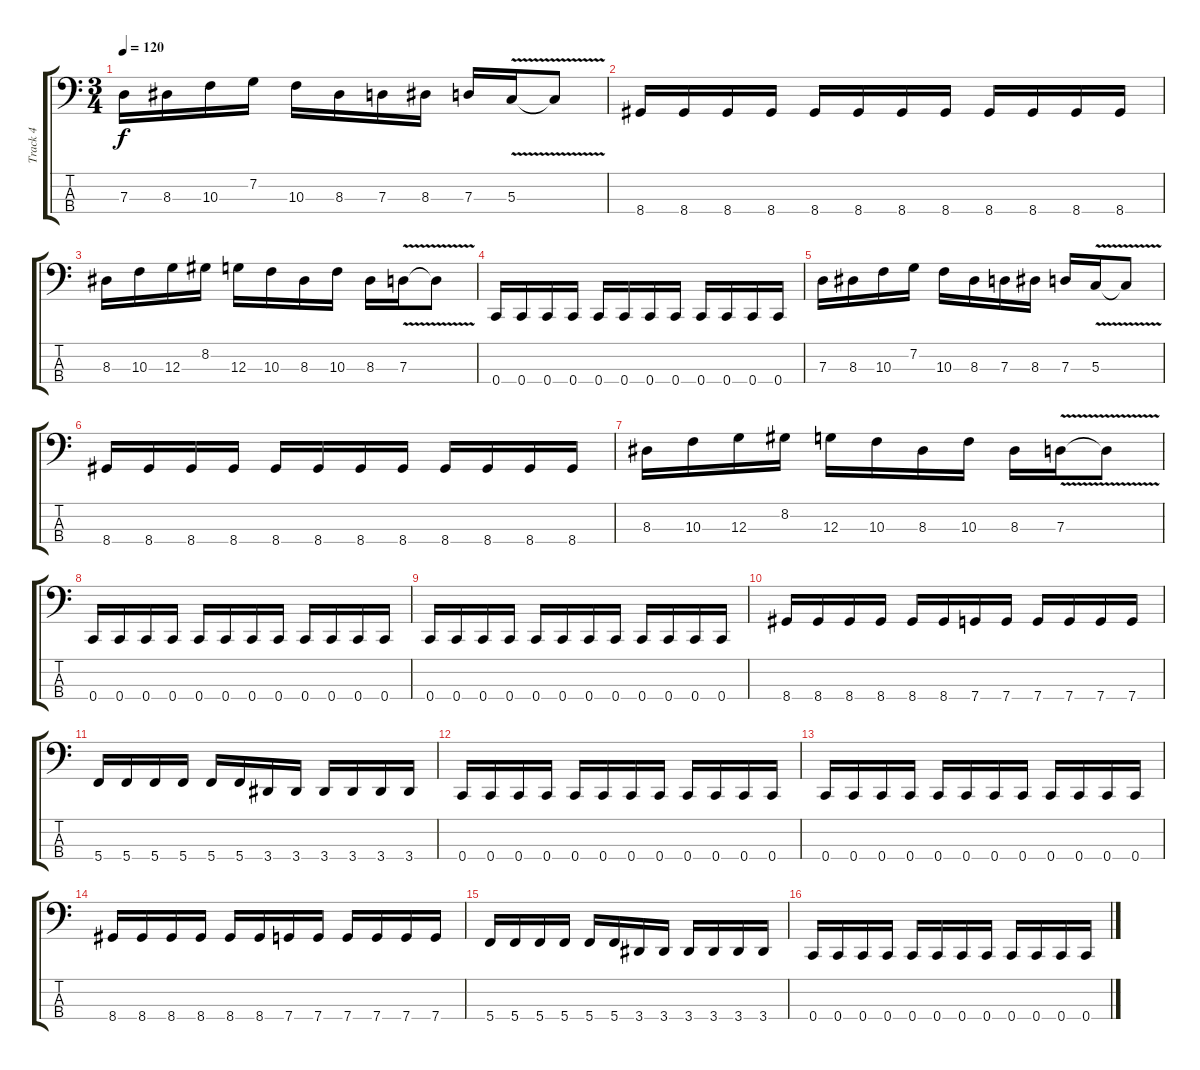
\track ("Track 4" "Track 4") {instrument electricbassfinger}
\staff {score tabs}
\tuning (F2 C2 G1 C1) {hide}
\ts (3 4)
\tempo 120
\clef f4
\ks c
7.3.16{dy f} 8.3.16 10.3.16 7.2.16 10.3.16 8.3.16 7.3.16 8.3.16 7.3.16 5.3{v}.16 5.3{t}.8 |
8.4.16 8.4.16 8.4.16 8.4.16 8.4.16 8.4.16 8.4.16 8.4.16 8.4.16 8.4.16 8.4.16 8.4.16 |
8.3.16 10.3.16 12.3.16 8.2.16 12.3.16 10.3.16 8.3.16 10.3.16 8.3.16 7.3{v}.16 7.3{t}.8 |
0.4.16 0.4.16 0.4.16 0.4.16 0.4.16 0.4.16 0.4.16 0.4.16 0.4.16 0.4.16 0.4.16 0.4.16 |
7.3.16 8.3.16 10.3.16 7.2.16 10.3.16 8.3.16 7.3.16 8.3.16 7.3.16 5.3{v}.16 5.3{t}.8 |
8.4.16 8.4.16 8.4.16 8.4.16 8.4.16 8.4.16 8.4.16 8.4.16 8.4.16 8.4.16 8.4.16 8.4.16 |
8.3.16 10.3.16 12.3.16 8.2.16 12.3.16 10.3.16 8.3.16 10.3.16 8.3.16 7.3{v}.16 7.3{t}.8 |
0.4.16 0.4.16 0.4.16 0.4.16 0.4.16 0.4.16 0.4.16 0.4.16 0.4.16 0.4.16 0.4.16 0.4.16 |
0.4.16 0.4.16 0.4.16 0.4.16 0.4.16 0.4.16 0.4.16 0.4.16 0.4.16 0.4.16 0.4.16 0.4.16 |
8.4.16 8.4.16 8.4.16 8.4.16 8.4.16 8.4.16 7.4.16 7.4.16 7.4.16 7.4.16 7.4.16 7.4.16 |
5.4.16 5.4.16 5.4.16 5.4.16 5.4.16 5.4.16 3.4.16 3.4.16 3.4.16 3.4.16 3.4.16 3.4.16 |
0.4.16 0.4.16 0.4.16 0.4.16 0.4.16 0.4.16 0.4.16 0.4.16 0.4.16 0.4.16 0.4.16 0.4.16 |
0.4.16 0.4.16 0.4.16 0.4.16 0.4.16 0.4.16 0.4.16 0.4.16 0.4.16 0.4.16 0.4.16 0.4.16 |
8.4.16 8.4.16 8.4.16 8.4.16 8.4.16 8.4.16 7.4.16 7.4.16 7.4.16 7.4.16 7.4.16 7.4.16 |
5.4.16 5.4.16 5.4.16 5.4.16 5.4.16 5.4.16 3.4.16 3.4.16 3.4.16 3.4.16 3.4.16 3.4.16 |
0.4.16 0.4.16 0.4.16 0.4.16 0.4.16 0.4.16 0.4.16 0.4.16 0.4.16 0.4.16 0.4.16 0.4.16
